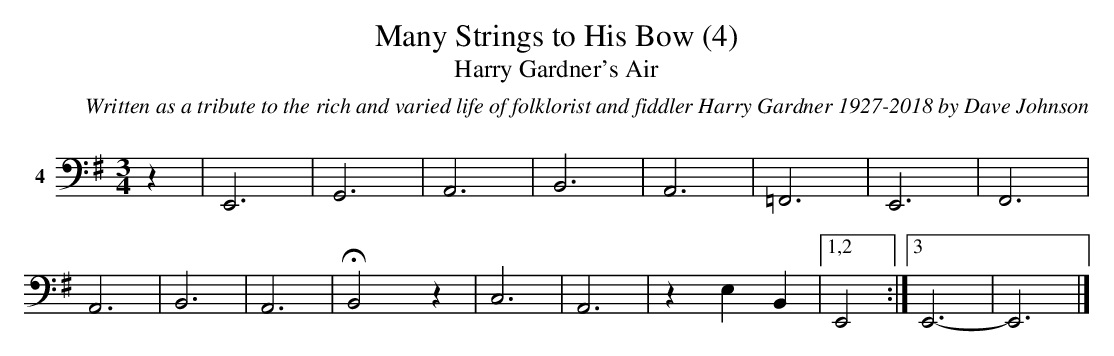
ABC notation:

X:1
T:Many Strings to His Bow (4)
T:Harry Gardner's Air
C:Written as a tribute to the rich and varied life of folklorist and fiddler Harry Gardner 1927-2018 by Dave Johnson
M:3/4
L:1/4
K:Em
V:4 clef=bass name=4
z|E,,3|G,,3|A,,3|B,,3|A,,3|=F,,3|E,,3|F,,3|
A,,3|B,,3|A,,3|HB,,2z|C,3|A,,3|zE,B,,|1,2E,,2:|3E,,3-|E,,3|]
